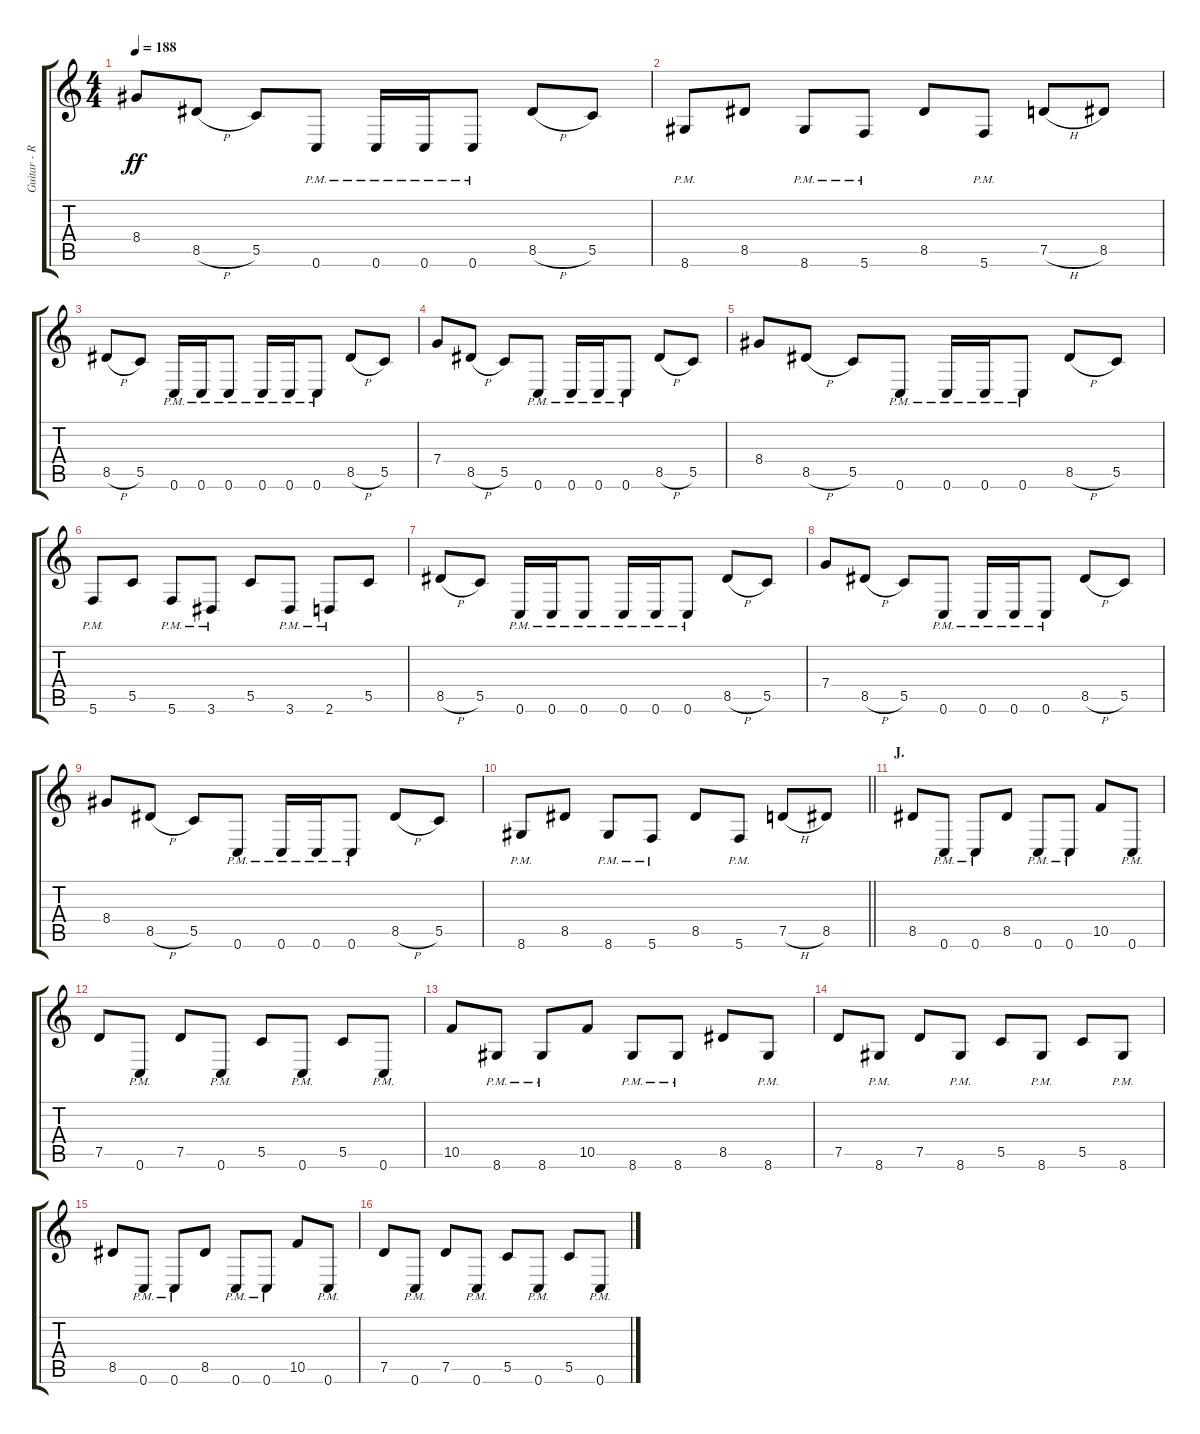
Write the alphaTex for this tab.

\track ("Guitar - Right" "Guitar - R") {instrument distortionguitar}
\staff {score tabs}
\tuning (D4 A3 F3 C3 G2 C2) {hide}
\ts (4 4)
\tempo 188
\clef g2
\ks c
8.4.8{dy ff} 8.5{h}.8 5.5.8 0.6{pm}.8 0.6{pm}.16 0.6{pm}.16 0.6{pm}.8 8.5{h}.8 5.5.8 |
8.6{pm}.8 8.5.8 8.6{pm}.8 5.6{pm}.8 8.5.8 5.6{pm}.8 7.5{h}.8 8.5.8 |
8.5{h}.8 5.5.8 0.6{pm}.16 0.6{pm}.16 0.6{pm}.8 0.6{pm}.16 0.6{pm}.16 0.6{pm}.8 8.5{h}.8 5.5.8 |
7.4.8 8.5{h}.8 5.5.8 0.6{pm}.8 0.6{pm}.16 0.6{pm}.16 0.6{pm}.8 8.5{h}.8 5.5.8 |
8.4.8 8.5{h}.8 5.5.8 0.6{pm}.8 0.6{pm}.16 0.6{pm}.16 0.6{pm}.8 8.5{h}.8 5.5.8 |
5.6{pm}.8 5.5.8 5.6{pm}.8 3.6{pm}.8 5.5.8 3.6{pm}.8 2.6{pm}.8 5.5.8 |
8.5{h}.8 5.5.8 0.6{pm}.16 0.6{pm}.16 0.6{pm}.8 0.6{pm}.16 0.6{pm}.16 0.6{pm}.8 8.5{h}.8 5.5.8 |
7.4.8 8.5{h}.8 5.5.8 0.6{pm}.8 0.6{pm}.16 0.6{pm}.16 0.6{pm}.8 8.5{h}.8 5.5.8 |
8.4.8 8.5{h}.8 5.5.8 0.6{pm}.8 0.6{pm}.16 0.6{pm}.16 0.6{pm}.8 8.5{h}.8 5.5.8 |
\barLineRight lightlight
8.6{pm}.8 8.5.8 8.6{pm}.8 5.6{pm}.8 8.5.8 5.6{pm}.8 7.5{h}.8 8.5.8 |
\section ("" "J.")
8.5.8 0.6{pm}.8 0.6{pm}.8 8.5.8 0.6{pm}.8 0.6{pm}.8 10.5.8 0.6{pm}.8 |
7.5.8 0.6{pm}.8 7.5.8 0.6{pm}.8 5.5.8 0.6{pm}.8 5.5.8 0.6{pm}.8 |
10.5.8 8.6{pm}.8 8.6{pm}.8 10.5.8 8.6{pm}.8 8.6{pm}.8 8.5.8 8.6{pm}.8 |
7.5.8 8.6{pm}.8 7.5.8 8.6{pm}.8 5.5.8 8.6{pm}.8 5.5.8 8.6{pm}.8 |
8.5.8 0.6{pm}.8 0.6{pm}.8 8.5.8 0.6{pm}.8 0.6{pm}.8 10.5.8 0.6{pm}.8 |
7.5.8 0.6{pm}.8 7.5.8 0.6{pm}.8 5.5.8 0.6{pm}.8 5.5.8 0.6{pm}.8
